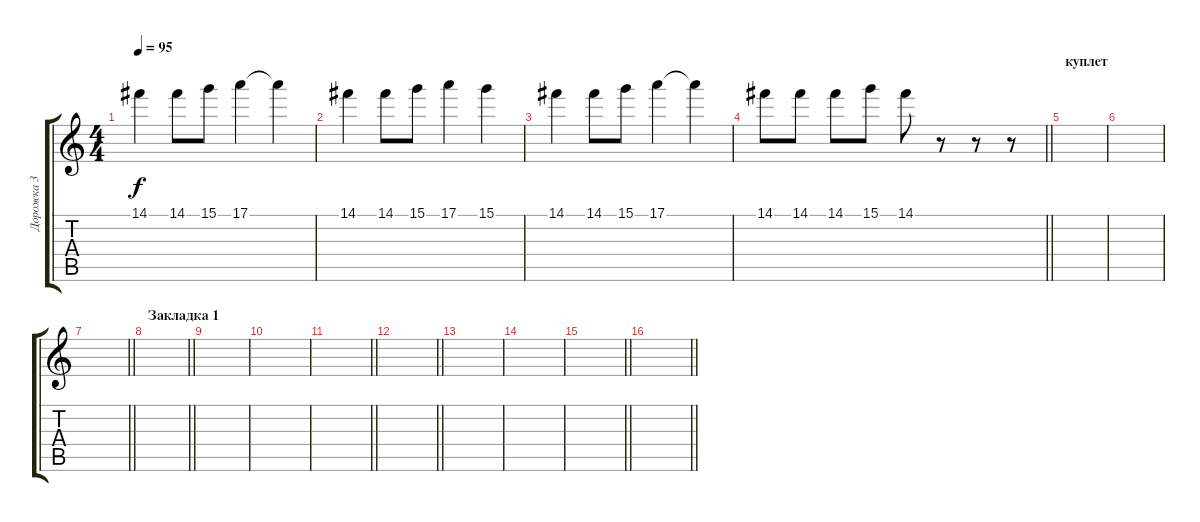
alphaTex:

\track ("Дорожка 3" "Дорожка 3") {instrument acousticguitarsteel}
\staff {score tabs}
\tuning (E4 B3 G3 D3 A2 E2) {hide}
\ts (4 4)
\tempo 95
\clef g2
\ks c
14.1.4{dy f} 14.1.8 15.1.8 17.1.4 17.1{t}.4 |
14.1.4 14.1.8 15.1.8 17.1.4 15.1.4 |
14.1.4 14.1.8 15.1.8 17.1.4 17.1{t}.4 |
\barLineRight lightlight
14.1.8 14.1.8 14.1.8 15.1.8 14.1.8 r.8 r.8 r.8 |
\section ("" "куплет")
|
|
\barLineRight lightlight
|
\section ("" "Закладка 1")
\barLineRight lightlight
|
|
|
\barLineRight lightlight
|
\barLineRight lightlight
|
|
|
\barLineRight lightlight
|
\barLineRight lightlight
